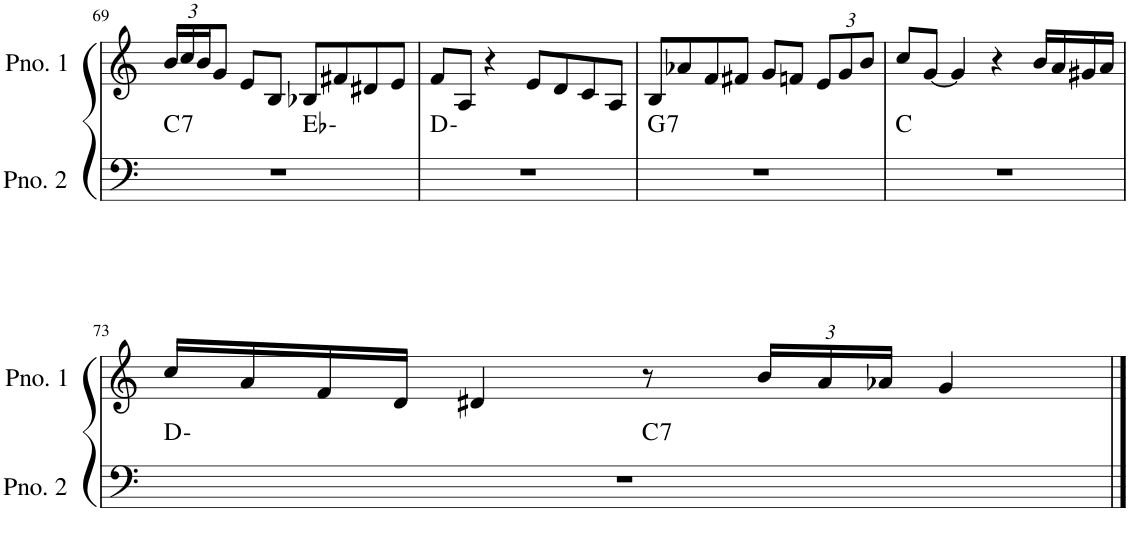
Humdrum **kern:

**kern	**harte	**kern
*part2	*part2	*part1
*staff2	*	*staff1
*I"ピアノ 2	*	*I"ピアノ 1
!!LO:PB:g=z
*clefF4	*	*clefG2
*k[]	*	*k[]
*M4/4	*	*M4/4
*	*	*Xbrackettup
=69	=69	=69
!	!LO:H:kt=7	!
*^	*	*
1r	2ryy	C:7	24b/LL
.	.	.	24cc/
.	.	.	24b/J
.	.	.	8g/J
.	.	.	8e/L
.	.	.	8B/J
.	2ryy	Eb:min	8B-X/L
.	.	.	8f#X/
.	.	.	8d#X/
.	.	.	8e/J
*v	*v	*	*
=70	=70	=70
1r	D:min	8f/L
.	.	8A/J
.	.	4r
.	.	8e/L
.	.	8d/
.	.	8c/
.	.	8A/J
=71	=71	=71
!	!LO:H:kt=7	!
1r	G:7	8B/L
.	.	8a-X/
.	.	8f/
.	.	8f#X/J
.	.	8g/L
.	.	8fn/J
.	.	12e/L
.	.	12g/
.	.	12b/J
=72	=72	=72
1r	C:maj	8cc/L
.	.	[8g/J
.	.	4g/]
.	.	4r
.	.	16b/LL
.	.	16a/
.	.	16g#X/
.	.	16a/JJ
!!LO:LB:g=z
=73	=73	=73
*^	*	*
1r	2ryy	D:min	16cc/LL
.	.	.	16a/
.	.	.	16f/
.	.	.	16d/JJ
.	.	.	4d#X/
!	!	!LO:H:kt=7	!
.	2ryy	C:7	8r
.	.	.	24b/LL
.	.	.	24a/
.	.	.	24a-X/JJ
.	.	.	4g/
*v	*v	*	*
==	==	==
*-	*-	*-
